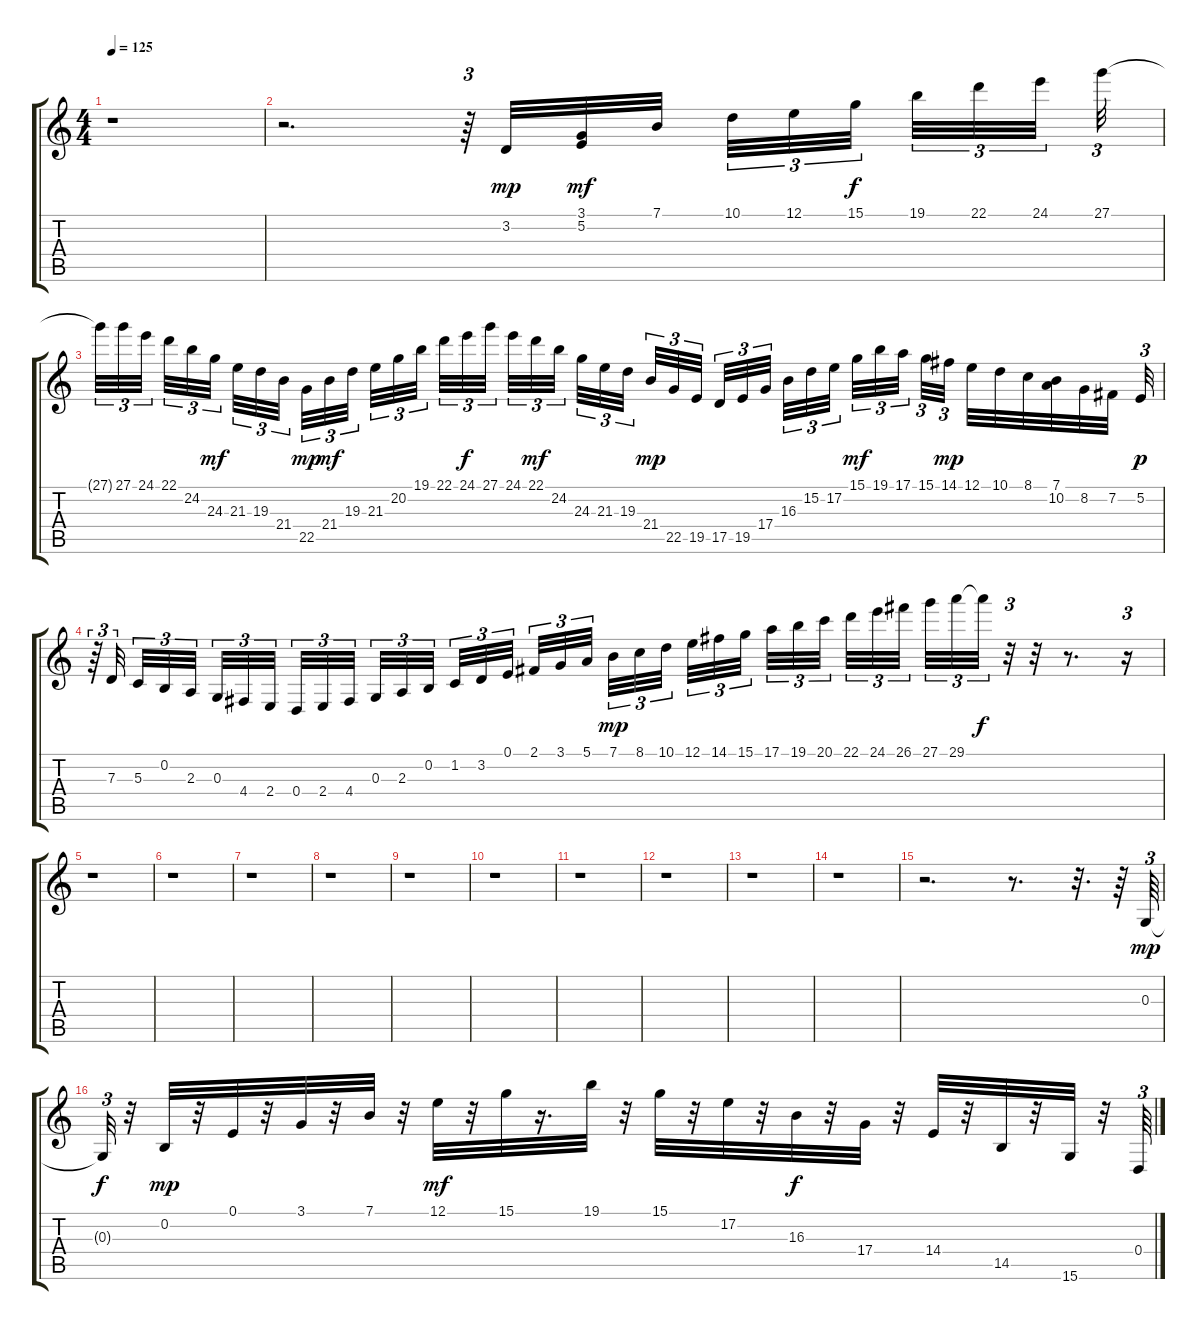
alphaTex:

\track "" {instrument orchestralharp}
\staff {score tabs}
\tuning (E4 B3 G3 D3 A2 E2) {hide}
\ts (4 4)
\tempo 125
\clef g2
\ks c
r.1{dy p} |
r.2{d} r.64{tu (3 2)} 3.2.32{dy mp} (3.1 5.2).32{dy mf} 7.1.32 10.1.32{tu (3 2)} 12.1.32{tu (3 2)} 15.1.32{tu (3 2) dy f} 19.1.32{tu (3 2)} 22.1.32{tu (3 2)} 24.1.32{tu (3 2)} 27.1.32{tu (3 2)} |
27.1{t}.32{tu (3 2)} 27.1.32{tu (3 2)} 24.1.32{tu (3 2)} 22.1.32{tu (3 2)} 24.2.32{tu (3 2)} 24.3.32{tu (3 2) dy mf} 21.3.32{tu (3 2)} 19.3.32{tu (3 2)} 21.4.32{tu (3 2)} 22.5.32{tu (3 2) dy mp} 21.4.32{tu (3 2) dy mf} 19.3.32{tu (3 2)} 21.3.32{tu (3 2)} 20.2.32{tu (3 2)} 19.1.32{tu (3 2)} 22.1.32{tu (3 2)} 24.1.32{tu (3 2) dy f} 27.1.32{tu (3 2)} 24.1.32{tu (3 2)} 22.1.32{tu (3 2) dy mf} 24.2.32{tu (3 2)} 24.3.32{tu (3 2)} 21.3.32{tu (3 2)} 19.3.32{tu (3 2)} 21.4.32{tu (3 2) dy mp} 22.5.32{tu (3 2)} 19.5.32{tu (3 2)} 17.5.32{tu (3 2)} 19.5.32{tu (3 2)} 17.4.32{tu (3 2)} 16.3.32{tu (3 2)} 15.2.32{tu (3 2)} 17.2.32{tu (3 2)} 15.1.32{tu (3 2) dy mf} 19.1.32{tu (3 2)} 17.1.32{tu (3 2)} 15.1.32{tu (3 2)} 14.1.32{tu (3 2) dy mp} 12.1.32 10.1.32 8.1.32 (7.1 10.2).32 8.2.32 7.2.32 5.2.32{tu (3 2) dy p} |
r.64{tu (3 2)} 7.3.32{tu (3 2)} 5.3.32{tu (3 2)} 0.2.32{tu (3 2)} 2.3.32{tu (3 2)} 0.3.32{tu (3 2)} 4.4.32{tu (3 2)} 2.4.32{tu (3 2)} 0.4.32{tu (3 2)} 2.4.32{tu (3 2)} 4.4.32{tu (3 2)} 0.3.32{tu (3 2)} 2.3.32{tu (3 2)} 0.2.32{tu (3 2)} 1.2.32{tu (3 2)} 3.2.32{tu (3 2)} 0.1.32{tu (3 2)} 2.1.32{tu (3 2)} 3.1.32{tu (3 2)} 5.1.32{tu (3 2)} 7.1.32{tu (3 2) dy mp} 8.1.32{tu (3 2)} 10.1.32{tu (3 2)} 12.1.32{tu (3 2)} 14.1.32{tu (3 2)} 15.1.32{tu (3 2)} 17.1.32{tu (3 2)} 19.1.32{tu (3 2)} 20.1.32{tu (3 2)} 22.1.32{tu (3 2)} 24.1.32{tu (3 2)} 26.1.32{tu (3 2)} 27.1.32{tu (3 2)} 29.1.32{tu (3 2)} 29.1{t}.32{tu (3 2) dy f} r.32{tu (3 2)} r.32 r.8{d} r.16{tu (3 2)} |
r.1 |
r.1 |
r.1 |
r.1 |
r.1 |
r.1 |
r.1 |
r.1 |
r.1 |
r.1 |
r.2{d} r.8{d} r.32{d} r.64 0.3.64{tu (3 2) dy mp balance 11} |
0.3{t}.32{tu (3 2) dy f} r.32 0.2.32{dy mp balance 10} r.32 0.1.32{balance 8} r.32 3.1.32{balance 7} r.32 7.1.32{balance 6} r.32 12.1.32{dy mf balance 5} r.32 15.1.32{balance 3} r.16{d} 19.1.32{balance 1} r.32 15.1.32{balance 2} r.32 17.2.32{balance 3} r.32 16.3.32{dy f balance 5} r.32 17.4.32{balance 6} r.32 14.4.32{balance 7} r.32 14.5.32{balance 8} r.32 15.6.32{balance 10} r.32 0.4.64{tu (3 2) balance 11}
